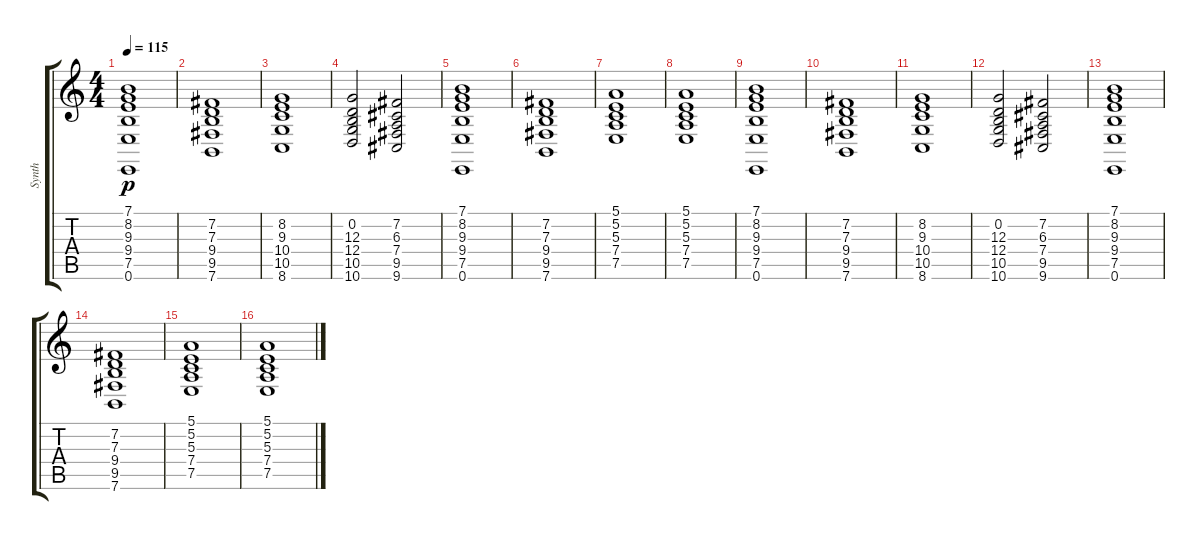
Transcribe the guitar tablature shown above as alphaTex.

\track ("Synth" "Synth") {instrument stringensemble1}
\staff {score tabs}
\tuning (E4 B3 G3 D3 A2 E2) {hide}
\ts (4 4)
\tempo 115
\clef g2
\ks c
(7.1 8.2 9.3 9.4 7.5 0.6).1{dy p} |
(7.2 7.3 9.4 9.5 7.6).1 |
(8.2 9.3 10.4 10.5 8.6).1 |
(0.2 12.3 12.4 10.5 10.6).2 (7.2 6.3 7.4 9.5 9.6).2 |
(7.1 8.2 9.3 9.4 7.5 0.6).1 |
(7.2 7.3 9.4 9.5 7.6).1 |
(5.1 5.2 5.3 7.4 7.5).1 |
(5.1 5.2 5.3 7.4 7.5).1 |
(7.1 8.2 9.3 9.4 7.5 0.6).1 |
(7.2 7.3 9.4 9.5 7.6).1 |
(8.2 9.3 10.4 10.5 8.6).1 |
(0.2 12.3 12.4 10.5 10.6).2 (7.2 6.3 7.4 9.5 9.6).2 |
(7.1 8.2 9.3 9.4 7.5 0.6).1 |
(7.2 7.3 9.4 9.5 7.6).1 |
(5.1 5.2 5.3 7.4 7.5).1 |
(5.1 5.2 5.3 7.4 7.5).1
